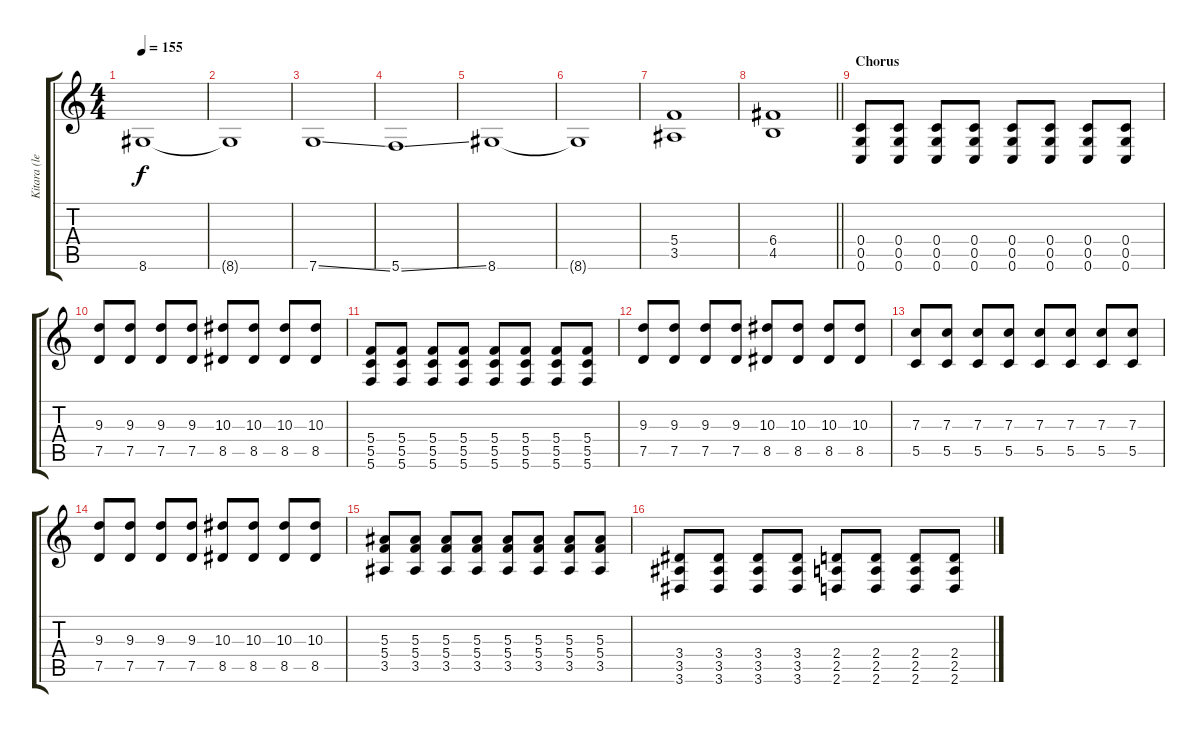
\track ("Kitara (lead)" "Kitara (le") {instrument distortionguitar}
\staff {score tabs}
\tuning (D4 A3 F3 C3 G2 C2) {hide}
\ts (4 4)
\tempo 155
\clef g2
\ks c
8.6.1{dy f} |
8.6{t}.1 |
7.6{ss}.1 |
5.6{ss}.1 |
8.6.1 |
8.6{t}.1 |
(5.4 3.5).1 |
\barLineRight lightlight
(6.4 4.5).1 |
\section ("" "Chorus")
(0.4 0.5 0.6).8 (0.4 0.5 0.6).8 (0.4 0.5 0.6).8 (0.4 0.5 0.6).8 (0.4 0.5 0.6).8 (0.4 0.5 0.6).8 (0.4 0.5 0.6).8 (0.4 0.5 0.6).8 |
(9.3 7.5).8 (9.3 7.5).8 (9.3 7.5).8 (9.3 7.5).8 (10.3 8.5).8 (10.3 8.5).8 (10.3 8.5).8 (10.3 8.5).8 |
(5.4 5.5 5.6).8 (5.4 5.5 5.6).8 (5.4 5.5 5.6).8 (5.4 5.5 5.6).8 (5.4 5.5 5.6).8 (5.4 5.5 5.6).8 (5.4 5.5 5.6).8 (5.4 5.5 5.6).8 |
(9.3 7.5).8 (9.3 7.5).8 (9.3 7.5).8 (9.3 7.5).8 (10.3 8.5).8 (10.3 8.5).8 (10.3 8.5).8 (10.3 8.5).8 |
(7.3 5.5).8 (7.3 5.5).8 (7.3 5.5).8 (7.3 5.5).8 (7.3 5.5).8 (7.3 5.5).8 (7.3 5.5).8 (7.3 5.5).8 |
(9.3 7.5).8 (9.3 7.5).8 (9.3 7.5).8 (9.3 7.5).8 (10.3 8.5).8 (10.3 8.5).8 (10.3 8.5).8 (10.3 8.5).8 |
(5.3 5.4 3.5).8 (5.3 5.4 3.5).8 (5.3 5.4 3.5).8 (5.3 5.4 3.5).8 (5.3 5.4 3.5).8 (5.3 5.4 3.5).8 (5.3 5.4 3.5).8 (5.3 5.4 3.5).8 |
(3.4 3.5 3.6).8 (3.4 3.5 3.6).8 (3.4 3.5 3.6).8 (3.4 3.5 3.6).8 (2.4 2.5 2.6).8 (2.4 2.5 2.6).8 (2.4 2.5 2.6).8 (2.4 2.5 2.6).8
